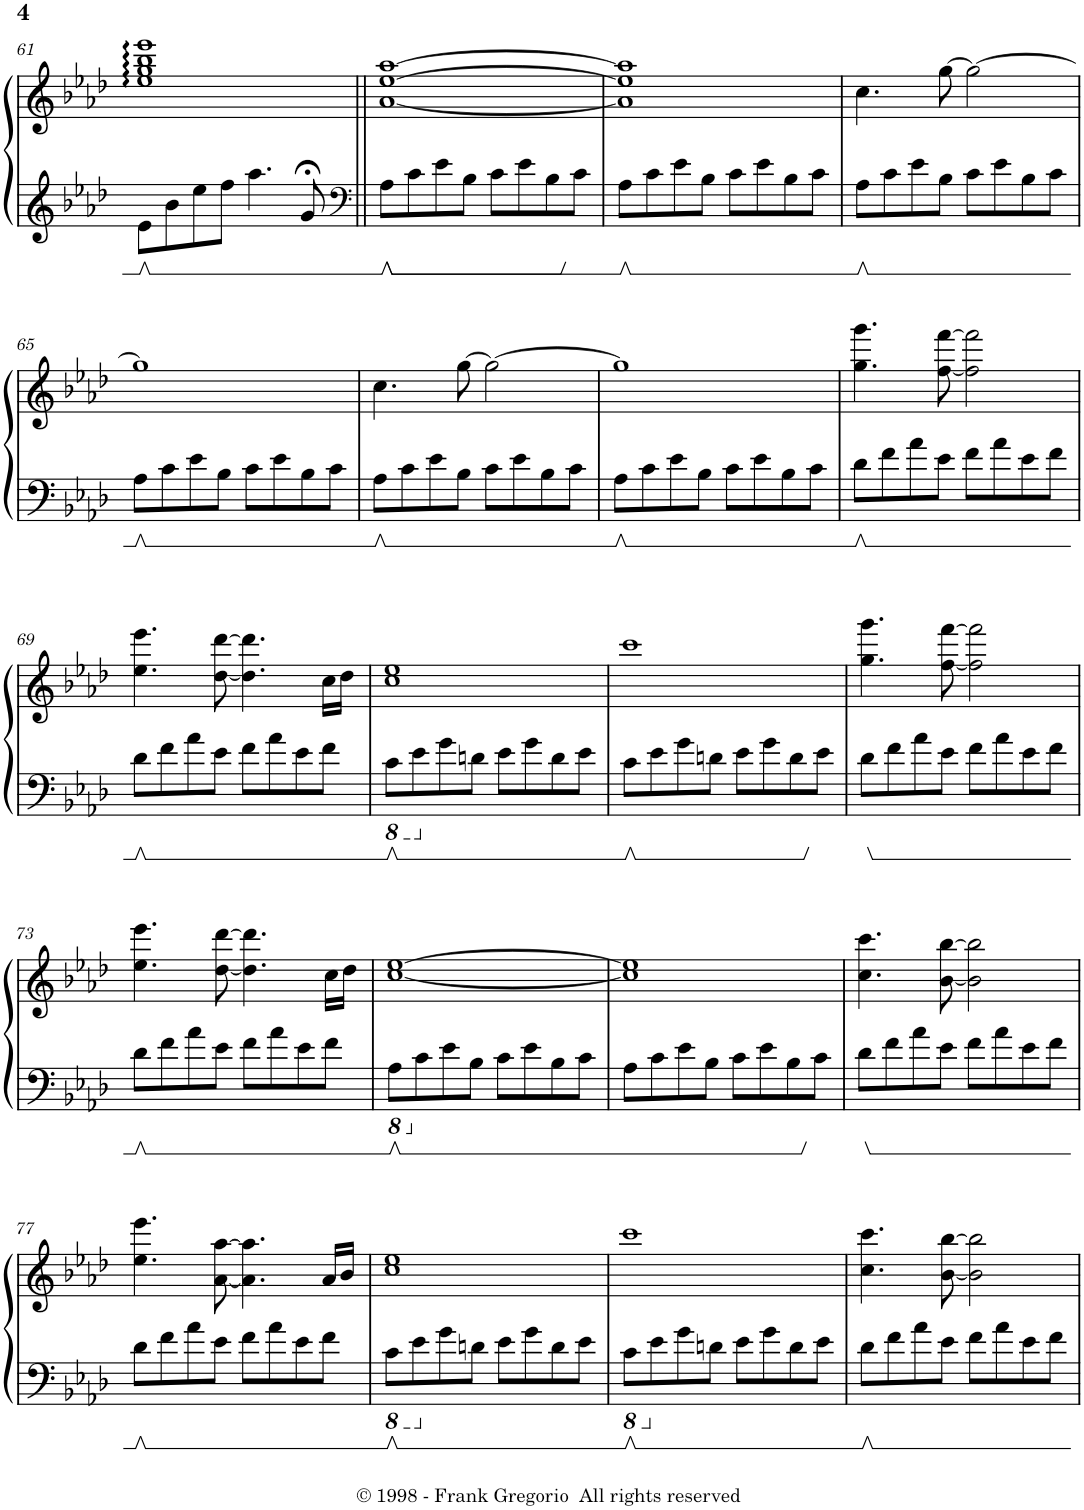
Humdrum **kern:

**kern	**kern
*part1	*part1
*staff2	*staff1
*I"Grand Piano	*
*I'Pno.	*
!!LO:PB:g=z
*clefG2	*clefG2
*k[b-e-a-d-]	*k[b-e-a-d-]
*M4/4	*M4/4
=61	=61
8e-\L	1ee- 1gg 1bb- 1eee-
8b-\	.
8ee-\	.
8ff\J	.
4.aa-\	.
8g;</	.
=62||	=62||
*clefF4	*
8A-\L	[1a- [1ee- [1aa-
8c\	.
8e-\	.
8B-\J	.
8c\L	.
8e-\	.
8B-\	.
8c\J	.
=63	=63
8A-\L	1a-] 1ee-] 1aa-]
8c\	.
8e-\	.
8B-\J	.
8c\L	.
8e-\	.
8B-\	.
8c\J	.
=64	=64
8A-\L	4.cc\
8c\	.
8e-\	.
8B-\J	[8gg\
8c\L	2gg\_
8e-\	.
8B-\	.
8c\J	.
!!LO:LB:g=z
=65	=65
8A-\L	1gg]
8c\	.
8e-\	.
8B-\J	.
8c\L	.
8e-\	.
8B-\	.
8c\J	.
=66	=66
8A-\L	4.cc\
8c\	.
8e-\	.
8B-\J	[8gg\
8c\L	2gg\_
8e-\	.
8B-\	.
8c\J	.
=67	=67
8A-\L	1gg]
8c\	.
8e-\	.
8B-\J	.
8c\L	.
8e-\	.
8B-\	.
8c\J	.
=68	=68
8d-\L	4.gg\ 4.ggg\
8f\	.
8a-\	.
8e-\J	[8ff\ [8fff\
8f\L	2ff\] 2fff\]
8a-\	.
8e-\	.
8f\J	.
!!LO:LB:g=z
=69	=69
8d-\L	4.ee-\ 4.eee-\
8f\	.
8a-\	.
8e-\J	[8dd-\ [8ddd-\
8f\L	4.dd-\] 4.ddd-\]
8a-\	.
8e-\	.
8f\J	16cc\LL
.	16dd-\JJ
=70	=70
*8ba	*
8C\L	1cc 1ee-
*X8ba	*
8e-\	.
8g\	.
8dn\J	.
8e-\L	.
8g\	.
8d\	.
8e-\J	.
=71	=71
8c\L	1ccc
8e-\	.
8g\	.
8dn\J	.
8e-\L	.
8g\	.
8d\	.
8e-\J	.
=72	=72
8d-\L	4.gg\ 4.ggg\
8f\	.
8a-\	.
8e-\J	[8ff\ [8fff\
8f\L	2ff\] 2fff\]
8a-\	.
8e-\	.
8f\J	.
!!LO:LB:g=z
=73	=73
8d-\L	4.ee-\ 4.eee-\
8f\	.
8a-\	.
8e-\J	[8dd-\ [8ddd-\
8f\L	4.dd-\] 4.ddd-\]
8a-\	.
8e-\	.
8f\J	16cc\LL
.	16dd-\JJ
=74	=74
*8ba	*
8AA-\L	[1cc [1ee-
*X8ba	*
8c\	.
8e-\	.
8B-\J	.
8c\L	.
8e-\	.
8B-\	.
8c\J	.
=75	=75
8A-\L	1cc] 1ee-]
8c\	.
8e-\	.
8B-\J	.
8c\L	.
8e-\	.
8B-\	.
8c\J	.
=76	=76
8d-\L	4.cc\ 4.ccc\
8f\	.
8a-\	.
8e-\J	[8b-\ [8bb-\
8f\L	2b-\] 2bb-\]
8a-\	.
8e-\	.
8f\J	.
!!LO:LB:g=z
=77	=77
8d-\L	4.ee-\ 4.eee-\
8f\	.
8a-\	.
8e-\J	[8a-\ [8aa-\
8f\L	4.a-\] 4.aa-\]
8a-\	.
8e-\	.
8f\J	16a-/LL
.	16b-/JJ
=78	=78
*8ba	*
8C\L	1cc 1ee-
*X8ba	*
8e-\	.
8g\	.
8dn\J	.
8e-\L	.
8g\	.
8d\	.
8e-\J	.
=79	=79
*8ba	*
8C\L	1ccc
*X8ba	*
8e-\	.
8g\	.
8dn\J	.
8e-\L	.
8g\	.
8d\	.
8e-\J	.
=80	=80
8d-\L	4.cc\ 4.ccc\
8f\	.
8a-\	.
8e-\J	[8b-\ [8bb-\
8f\L	2b-\] 2bb-\]
8a-\	.
8e-\	.
8f\J	.
=	=
*-	*-
